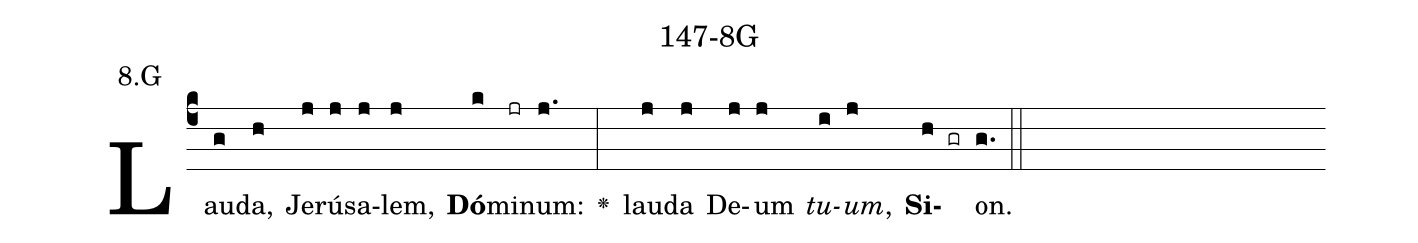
name: 147-8G;
annotation: 8.G;
%%
(c4)Lau(g)da,(h) Je(j)rú(j)sa(j)lem,(j) <b>Dó</b>(k)mi(jr)num:(j.) <v>\greheightstar</v>(:) lau(j)da(j) De(j)um(j) <i>tu</i>(i)<i>um</i>,(j) <b>Si</b>(h gr)on.(g.) (::)


%E(j) u(j) o(i) u(j) a(h) e.(g.) (::)
